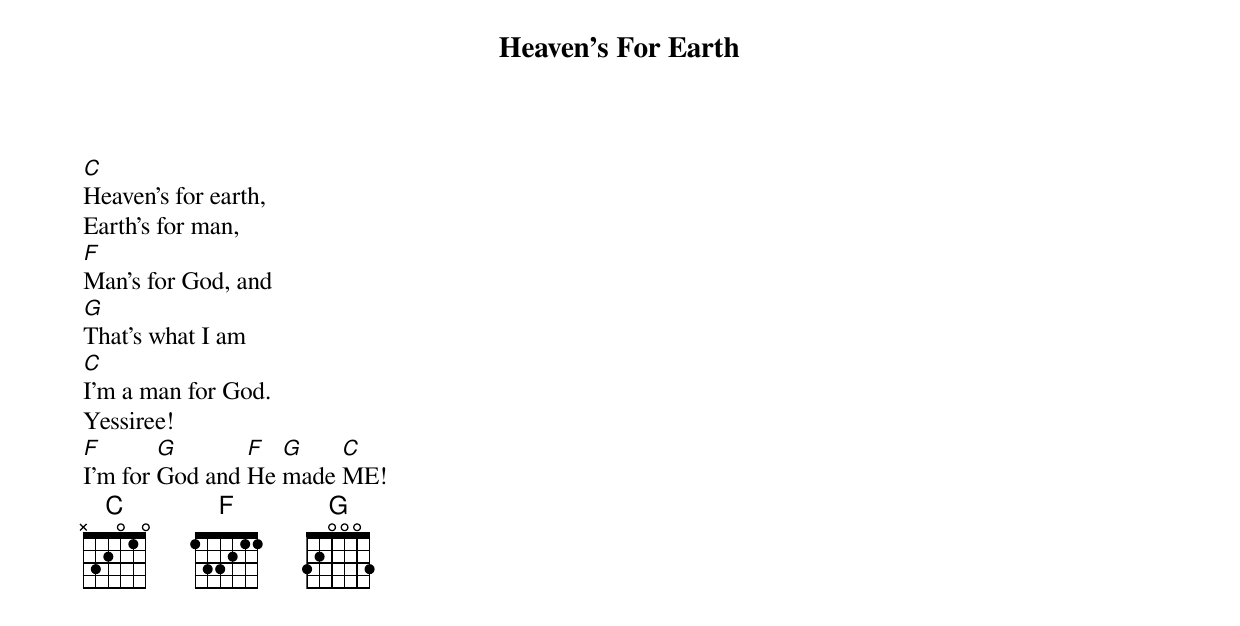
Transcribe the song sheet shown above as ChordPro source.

{title: Heaven's For Earth}


[C]Heaven's for earth,
Earth's for man,
[F]Man's for God, and
[G]That's what I am
[C]I'm a man for God.
Yessiree!
[F]I'm for [G]God and [F]He [G]made [C]ME!
